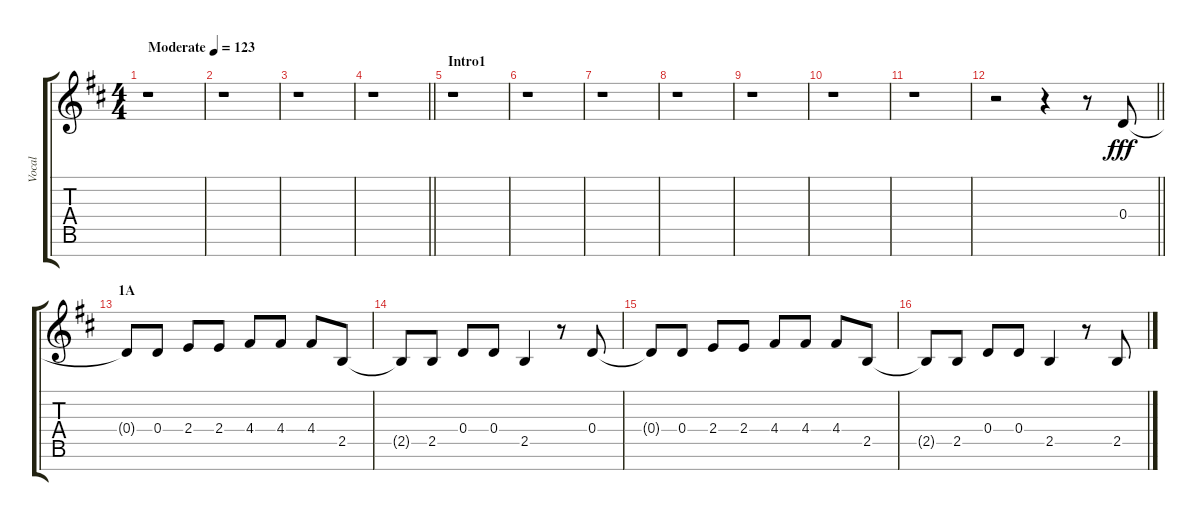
\track ("Vocal" "Vocal") {instrument voiceoohs}
\staff {score tabs}
\tuning (E5 B4 G4 D4 A3 E3 B2) {hide}
\ts (4 4)
\tempo (123 "Moderate")
\clef g2
\ks d
r.1{dy fff instrument voiceoohs} |
r.1 |
r.1 |
\barLineRight lightlight
r.1 |
\section ("" "Intro1")
r.1 |
r.1 |
r.1 |
r.1 |
r.1 |
r.1 |
r.1 |
\barLineRight lightlight
r.2 r.4 r.8 0.4.8 |
\section ("" "1A")
0.4{t}.8 0.4.8 2.4.8 2.4.8 4.4.8 4.4.8 4.4.8 2.5.8 |
2.5{t}.8 2.5.8 0.4.8 0.4.8 2.5.4 r.8 0.4.8 |
0.4{t}.8 0.4.8 2.4.8 2.4.8 4.4.8 4.4.8 4.4.8 2.5.8 |
2.5{t}.8 2.5.8 0.4.8 0.4.8 2.5.4 r.8 2.5.8
